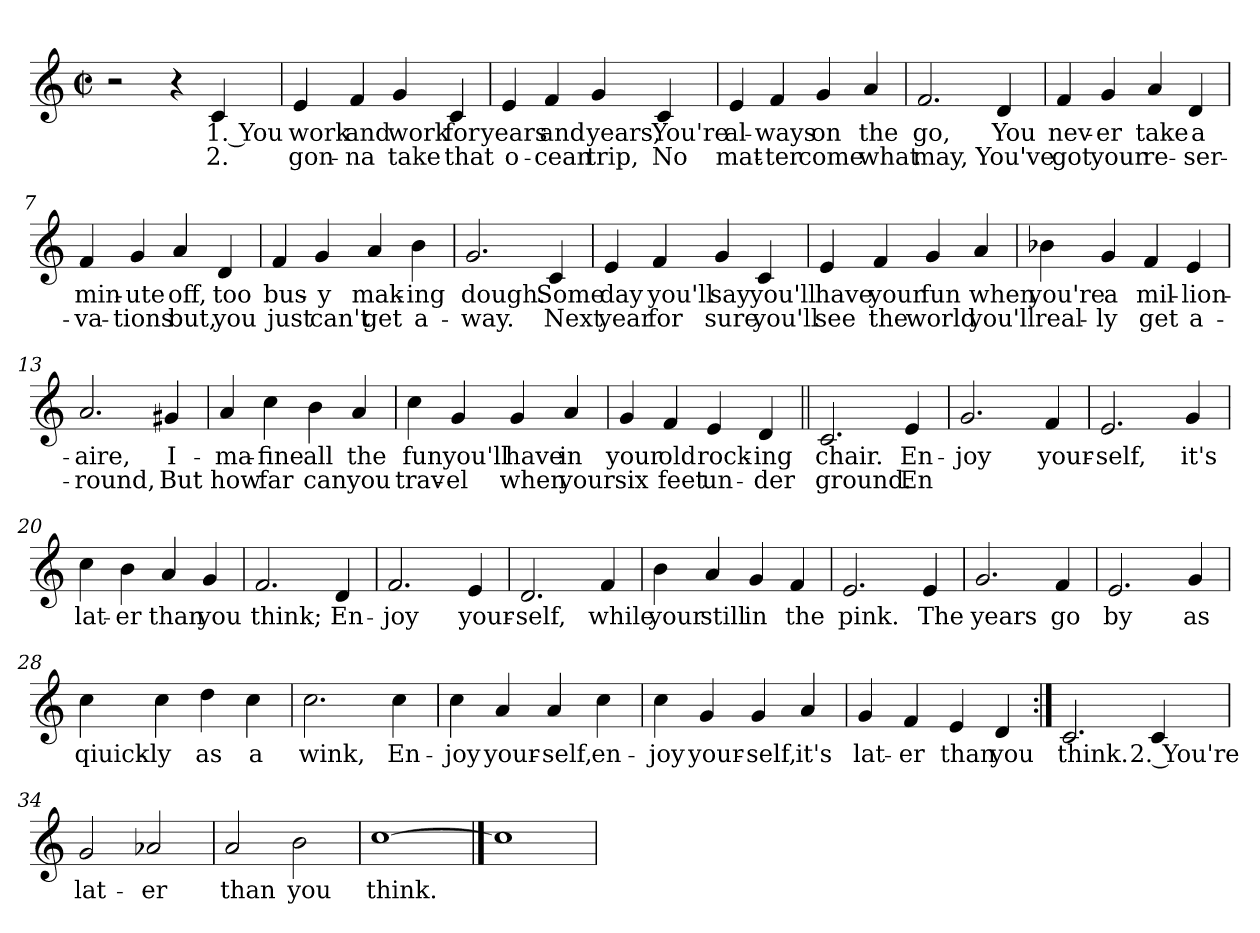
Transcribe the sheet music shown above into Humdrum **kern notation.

**kern	**text	**text
*part1	*part1	*part1
*staff1	*staff1	*staff1
*clefG2	*	*
*k[]	*	*
*C:	*	*
*M2/2	*	*
*met(c|)	*	*
=1	=1	=1
2r	.	.
4r	.	.
4c/	1. You	2.
=2	=2	=2
4e/	work	gon-
4f/	and	-na
4g/	work	take
4c/	for	that
=3	=3	=3
4e/	years	o-
4f/	and	-cean
4g/	years,	trip,
4c/	You're	No
=4	=4	=4
4e/	al-	mat-
4f/	-ways	-ter
4g/	on	come
4a/	the	what
=5	=5	=5
2.f/	go,	may,
4d/	You	You've
!!LO:LB:g=z
=6	=6	=6
4f/	nev-	got
4g/	-er	your
4a/	take	re-
4d/	a	-ser-
=7	=7	=7
4f/	min-	-va-
4g/	-ute	-tions
4a/	off,	but,
4d/	too	you
=8	=8	=8
4f/	bus-	just
4g/	-y	can't
4a/	mak-	get
4b\	-ing	a-
=9	=9	=9
2.g/	dough.	-way.
4c/	Some	Next
=10	=10	=10
4e/	day	year
4f/	you'll	for
4g/	say	sure
4c/	you'll	you'll
!!LO:LB:g=z
=11	=11	=11
4e/	have	see
4f/	your	the
4g/	fun	world
4a/	when	you'll
=12	=12	=12
4b-X\	you're	real-
4g/	a	-ly
4f/	mil-	get
4e/	-lion-	a-
=13	=13	=13
2.a/	-aire,	-round,
4g#X/	I-	But
=14	=14	=14
4a/	-ma-	how
4cc\	-fine	far
4b\	all	can
4a/	the	you
=15	=15	=15
4cc\	fun	trav-
4g/	you'll	-el
4g/	have	when
4a/	in	your
!!LO:LB:g=z
=16	=16	=16
4g/	your	six
4f/	old	feet
4e/	rock-	un-
4d/	-ing	-der
=17||	=17||	=17||
2.c/	chair.	ground.
4e/	En-	En
=18	=18	=18
2.g/	-joy	.
4f/	your-	.
=19	=19	=19
2.e/	-self,	.
4g/	it's	.
=20	=20	=20
4cc\	lat-	.
4b\	-er	.
4a/	than	.
4g/	you	.
!!LO:LB:g=z
=21	=21	=21
2.f/	think;	.
4d/	En-	.
=22	=22	=22
2.f/	-joy	.
4e/	your-	.
=23	=23	=23
2.d/	-self,	.
4f/	while	.
=24	=24	=24
4b\	your	.
4a/	still	.
4g/	in	.
4f/	the	.
=25	=25	=25
2.e/	pink.	.
4e/	The	.
=26	=26	=26
2.g/	years	.
4f/	go	.
!!LO:LB:g=z
=27	=27	=27
2.e/	by	.
4g/	as	.
=28	=28	=28
4cc\	qiuick-	.
4cc\	-ly	.
4dd\	as	.
4cc\	a	.
=29	=29	=29
2.cc\	wink,	.
4cc\	En-	.
=30	=30	=30
4cc\	-joy	.
4a/	your-	.
4a/	-self,	.
4cc\	en-	.
=31	=31	=31
4cc\	-joy	.
4g/	your-	.
4g/	-self,	.
4a/	it's	.
!!LO:LB:g=z
=32	=32	=32
4g/	lat-	.
4f/	-er	.
4e/	than	.
4d/	you	.
=33:|!	=33:|!	=33:|!
2.c/	think.	.
4c/	2. You're	.
=34	=34	=34
2g/	lat-	.
2a-X/	-er	.
=35	=35	=35
2a/	than	.
2b\	you	.
=36	=36	=36
[1cc	think.	.
==37	==37	==37
1cc]	.	.
=	=	=
*-	*-	*-
